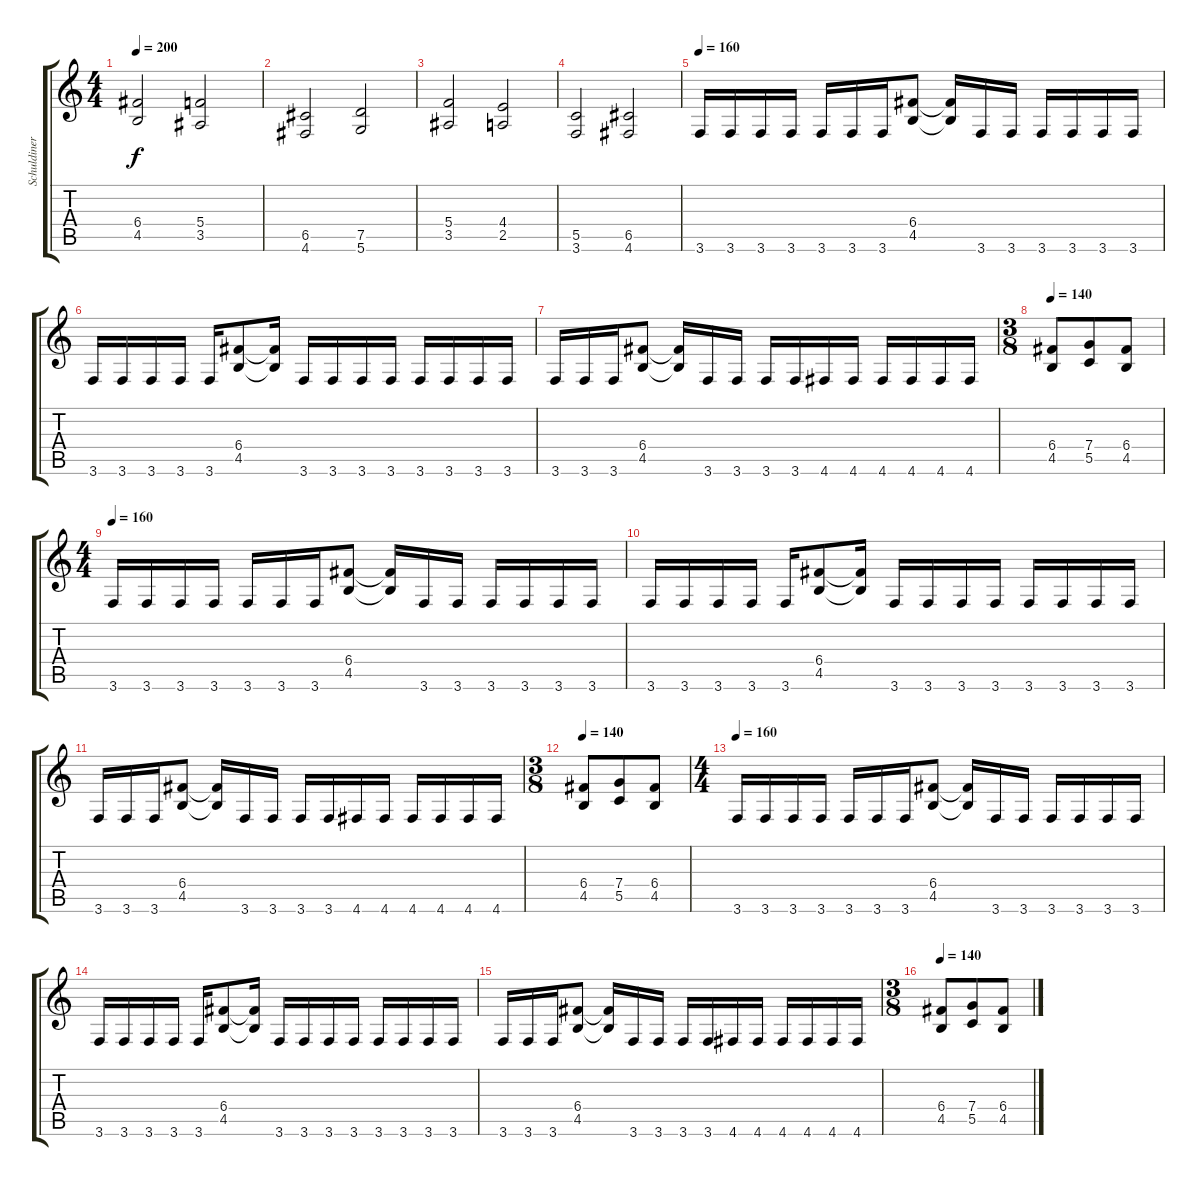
\track ("Schuldiner" "Schuldiner") {instrument distortionguitar}
\staff {score tabs}
\tuning (D4 A3 F3 C3 G2 D2) {hide}
\ts (4 4)
\tempo 200
\clef g2
\ks c
(6.4 4.5).2{dy f} (5.4 3.5).2 |
(6.5 4.6).2 (7.5 5.6).2 |
(5.4 3.5).2 (4.4 2.5).2 |
(5.5 3.6).2 (6.5 4.6).2 |
\tempo 160
3.6.16 3.6.16 3.6.16 3.6.16 3.6.16 3.6.16 3.6.16 (6.4 4.5).8 (6.4{t} 4.5{t}).16 3.6.16 3.6.16 3.6.16 3.6.16 3.6.16 3.6.16 |
3.6.16 3.6.16 3.6.16 3.6.16 3.6.16 (6.4 4.5).8 (6.4{t} 4.5{t}).16 3.6.16 3.6.16 3.6.16 3.6.16 3.6.16 3.6.16 3.6.16 3.6.16 |
3.6.16 3.6.16 3.6.16 (6.4 4.5).8 (6.4{t} 4.5{t}).16 3.6.16 3.6.16 3.6.16 3.6.16 4.6.16 4.6.16 4.6.16 4.6.16 4.6.16 4.6.16 |
\ts (3 8)
\tempo 140
(6.4 4.5).8 (7.4 5.5).8 (6.4 4.5).8 |
\ts (4 4)
\tempo 160
3.6.16 3.6.16 3.6.16 3.6.16 3.6.16 3.6.16 3.6.16 (6.4 4.5).8 (6.4{t} 4.5{t}).16 3.6.16 3.6.16 3.6.16 3.6.16 3.6.16 3.6.16 |
3.6.16 3.6.16 3.6.16 3.6.16 3.6.16 (6.4 4.5).8 (6.4{t} 4.5{t}).16 3.6.16 3.6.16 3.6.16 3.6.16 3.6.16 3.6.16 3.6.16 3.6.16 |
3.6.16 3.6.16 3.6.16 (6.4 4.5).8 (6.4{t} 4.5{t}).16 3.6.16 3.6.16 3.6.16 3.6.16 4.6.16 4.6.16 4.6.16 4.6.16 4.6.16 4.6.16 |
\ts (3 8)
\tempo 140
(6.4 4.5).8 (7.4 5.5).8 (6.4 4.5).8 |
\ts (4 4)
\tempo 160
3.6.16 3.6.16 3.6.16 3.6.16 3.6.16 3.6.16 3.6.16 (6.4 4.5).8 (6.4{t} 4.5{t}).16 3.6.16 3.6.16 3.6.16 3.6.16 3.6.16 3.6.16 |
3.6.16 3.6.16 3.6.16 3.6.16 3.6.16 (6.4 4.5).8 (6.4{t} 4.5{t}).16 3.6.16 3.6.16 3.6.16 3.6.16 3.6.16 3.6.16 3.6.16 3.6.16 |
3.6.16 3.6.16 3.6.16 (6.4 4.5).8 (6.4{t} 4.5{t}).16 3.6.16 3.6.16 3.6.16 3.6.16 4.6.16 4.6.16 4.6.16 4.6.16 4.6.16 4.6.16 |
\ts (3 8)
\tempo 140
(6.4 4.5).8 (7.4 5.5).8 (6.4 4.5).8
